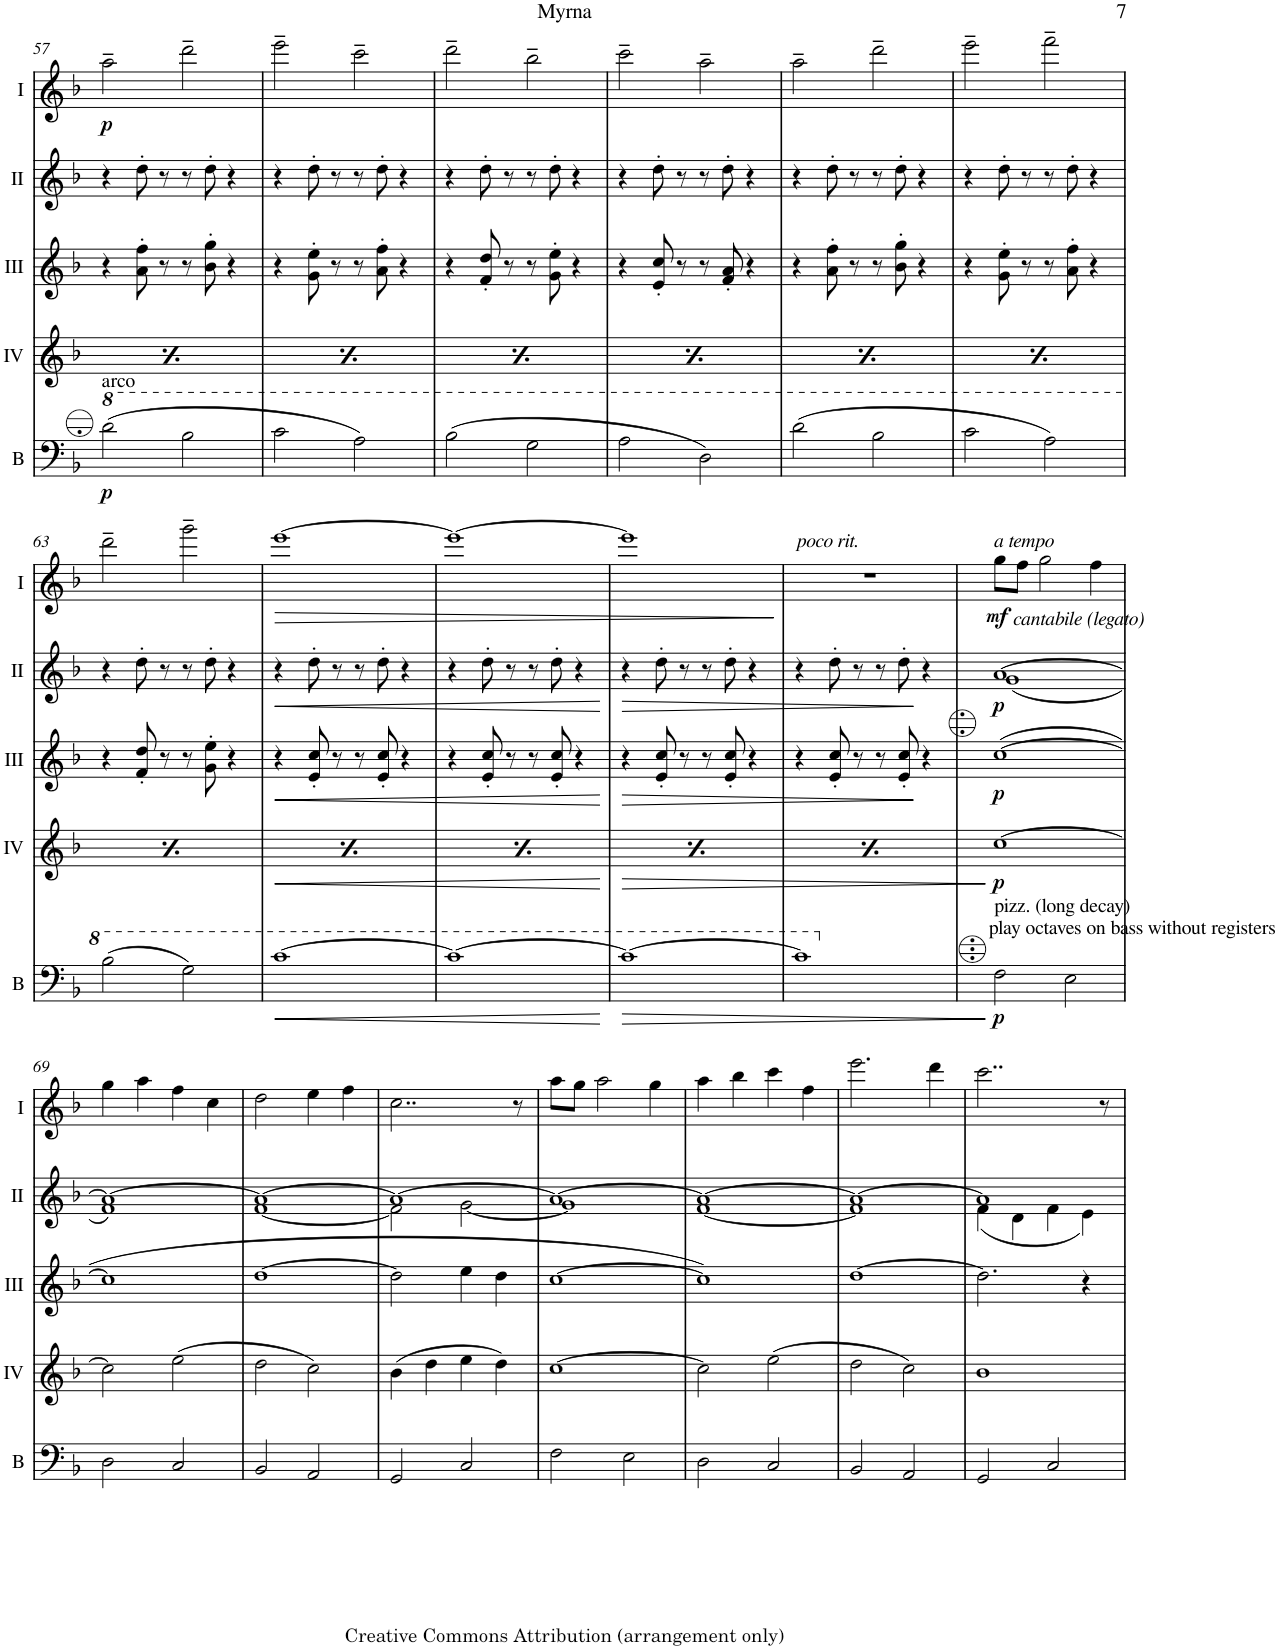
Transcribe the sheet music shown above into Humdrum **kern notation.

**kern	**dynam	**kern	**dynam	**kern	**dynam	**kern	**dynam	**kern	**dynam
*part5	*part5	*part4	*part4	*part3	*part3	*part2	*part2	*part1	*part1
*staff5	*staff5	*staff4	*staff4	*staff3	*staff3	*staff2	*staff2	*staff1	*staff1
*I"Bass	*	*I"Acc. 4	*	*I"Acc. 3	*	*I"Acc. 2	*	*I"Acc. 1	*
*I'B	*	*	*	*	*	*	*	*	*
!!LO:PB:g=z
*clefF4	*	*clefG2	*	*clefG2	*	*clefG2	*	*clefG2	*
*Trd7c12	*	*Trd7c12	*	*	*	*	*	*	*
*k[b-]	*	*k[b-]	*	*k[b-]	*	*k[b-]	*	*k[b-]	*
*M4/4	*	*M4/4	*	*M4/4	*	*M4/4	*	*M4/4	*
*8va	*	*	*	*	*	*	*	*	*
=57	=57	=57	=57	=57	=57	=57	=57	=57	=57
!LO:TX:a:t=arco	!	!	!	!	!	!	!	!	!
!	!LO:DY:b	!	!	!	!	!	!	!	!LO:DY:b
(2dd\	p	8dd'\L	.	4r	.	4r	.	2aa~\	p
.	.	8dd'\	.	.	.	.	.	.	.
.	.	8dd'\	.	8a\' 8ff\'	.	8dd'\	.	.	.
.	.	8dd'\J	.	8r	.	8r	.	.	.
2b-\	.	8dd'\L	.	8r	.	8r	.	2ddd~\	.
.	.	8dd'\	.	8b-\' 8gg\'	.	8dd'\	.	.	.
.	.	8dd'\	.	4r	.	4r	.	.	.
.	.	8dd'\J	.	.	.	.	.	.	.
=58	=58	=58	=58	=58	=58	=58	=58	=58	=58
2cc\	.	8dd'\L	.	4r	.	4r	.	2eee~\	.
.	.	8dd'\	.	.	.	.	.	.	.
.	.	8dd'\	.	8g\' 8ee\'	.	8dd'\	.	.	.
.	.	8dd'\J	.	8r	.	8r	.	.	.
2a\)	.	8dd'\L	.	8r	.	8r	.	2ccc~\	.
.	.	8dd'\	.	8a\' 8ff\'	.	8dd'\	.	.	.
.	.	8dd'\	.	4r	.	4r	.	.	.
.	.	8dd'\J	.	.	.	.	.	.	.
=59	=59	=59	=59	=59	=59	=59	=59	=59	=59
(2b-\	.	8dd'\L	.	4r	.	4r	.	2ddd~\	.
.	.	8dd'\	.	.	.	.	.	.	.
.	.	8dd'\	.	8f/' 8dd/'	.	8dd'\	.	.	.
.	.	8dd'\J	.	8r	.	8r	.	.	.
2g\	.	8dd'\L	.	8r	.	8r	.	2bb-~\	.
.	.	8dd'\	.	8g\' 8ee\'	.	8dd'\	.	.	.
.	.	8dd'\	.	4r	.	4r	.	.	.
.	.	8dd'\J	.	.	.	.	.	.	.
=60	=60	=60	=60	=60	=60	=60	=60	=60	=60
2a\	.	8dd'\L	.	4r	.	4r	.	2ccc~\	.
.	.	8dd'\	.	.	.	.	.	.	.
.	.	8dd'\	.	8e/' 8cc/'	.	8dd'\	.	.	.
.	.	8dd'\J	.	8r	.	8r	.	.	.
2d\)	.	8dd'\L	.	8r	.	8r	.	2aa~\	.
.	.	8dd'\	.	8f/' 8a/'	.	8dd'\	.	.	.
.	.	8dd'\	.	4r	.	4r	.	.	.
.	.	8dd'\J	.	.	.	.	.	.	.
=61	=61	=61	=61	=61	=61	=61	=61	=61	=61
(2dd\	.	8dd'\L	.	4r	.	4r	.	2aa~\	.
.	.	8dd'\	.	.	.	.	.	.	.
.	.	8dd'\	.	8a\' 8ff\'	.	8dd'\	.	.	.
.	.	8dd'\J	.	8r	.	8r	.	.	.
2b-\	.	8dd'\L	.	8r	.	8r	.	2ddd~\	.
.	.	8dd'\	.	8b-\' 8gg\'	.	8dd'\	.	.	.
.	.	8dd'\	.	4r	.	4r	.	.	.
.	.	8dd'\J	.	.	.	.	.	.	.
=62	=62	=62	=62	=62	=62	=62	=62	=62	=62
2cc\	.	8dd'\L	.	4r	.	4r	.	2eee~\	.
.	.	8dd'\	.	.	.	.	.	.	.
.	.	8dd'\	.	8g\' 8ee\'	.	8dd'\	.	.	.
.	.	8dd'\J	.	8r	.	8r	.	.	.
2a\)	.	8dd'\L	.	8r	.	8r	.	2fff~\	.
.	.	8dd'\	.	8a\' 8ff\'	.	8dd'\	.	.	.
.	.	8dd'\	.	4r	.	4r	.	.	.
.	.	8dd'\J	.	.	.	.	.	.	.
!!LO:LB:g=z
=63	=63	=63	=63	=63	=63	=63	=63	=63	=63
(2b-\	.	8dd'\L	.	4r	.	4r	.	2ddd~\	.
.	.	8dd'\	.	.	.	.	.	.	.
.	.	8dd'\	.	8f/' 8dd/'	.	8dd'\	.	.	.
.	.	8dd'\J	.	8r	.	8r	.	.	.
2g\)	.	8dd'\L	.	8r	.	8r	.	2ggg~\	.
.	.	8dd'\	.	8g\' 8ee\'	.	8dd'\	.	.	.
.	.	8dd'\	.	4r	.	4r	.	.	.
.	.	8dd'\J	.	.	.	.	.	.	.
=64	=64	=64	=64	=64	=64	=64	=64	=64	=64
!	!LO:HP:b	!	!	!	!LO:HP:b	!	!LO:HP:b	!	!LO:HP:b
[1cc	<	8dd'\L	.	4r	<	4r	<	[1eee	>
.	.	8dd'\	.	.	.	.	.	.	.
.	.	8dd'\	.	8e/' 8cc/'	.	8dd'\	.	.	.
.	.	8dd'\J	.	8r	.	8r	.	.	.
.	.	8dd'\L	.	8r	.	8r	.	.	.
.	.	8dd'\	.	8e/' 8cc/'	.	8dd'\	.	.	.
.	.	8dd'\	.	4r	.	4r	.	.	.
.	.	8dd'\J	.	.	.	.	.	.	.
=65	=65	=65	=65	=65	=65	=65	=65	=65	=65
1cc_	.	8dd'\L	.	4r	.	4r	.	1eee_	.
.	.	8dd'\	.	.	.	.	.	.	.
.	.	8dd'\	.	8e/' 8cc/'	.	8dd'\	.	.	.
.	.	8dd'\J	.	8r	.	8r	.	.	.
.	.	8dd'\L	.	8r	.	8r	.	.	.
.	.	8dd'\	.	8e/' 8cc/'	.	8dd'\	.	.	.
.	.	8dd'\	.	4r	.	4r	.	.	.
.	.	8dd'\J	.	.	.	.	.	.	.
.	[	.	.	.	[	.	[	.	.
=66	=66	=66	=66	=66	=66	=66	=66	=66	=66
!	!LO:HP:b	!	!	!	!LO:HP:b	!	!LO:HP:b	!	!
1cc_	>	8dd'\L	.	4r	>	4r	>	1eee]	.
.	.	8dd'\	.	.	.	.	.	.	.
.	.	8dd'\	.	8e/' 8cc/'	.	8dd'\	.	.	.
.	.	8dd'\J	.	8r	.	8r	.	.	.
.	.	8dd'\L	.	8r	.	8r	.	.	.
.	.	8dd'\	.	8e/' 8cc/'	.	8dd'\	.	.	.
.	.	8dd'\	.	4r	.	4r	.	.	.
.	.	8dd'\J	.	.	.	.	.	.	.
.	.	.	.	.	.	.	.	.	]
=67	=67	=67	=67	=67	=67	=67	=67	=67	=67
!	!	!	!	!	!	!	!	!LO:TX:a:i:t=poco rit.	!
1cc]	.	8dd'\L	.	4r	.	4r	.	1r	.
.	.	8dd'\	.	.	.	.	.	.	.
.	.	8dd'\	.	8e/' 8cc/'	.	8dd'\	.	.	.
.	.	8dd'\J	.	8r	.	8r	.	.	.
.	.	8dd'\L	.	8r	.	8r	.	.	.
.	.	8dd'\	.	8e/' 8cc/'	.	8dd'\	.	.	.
.	.	8dd'\	.	4r	]	4r	]	.	.
.	.	8dd'\J	.	.	.	.	.	.	.
.	]	.	.	.	.	.	.	.	.
=68	=68	=68	=68	=68	=68	=68	=68	=68	=68
*X8va	*	*	*	*	*	*	*	*	*
*	*	*	*	*	*	*^	*	*	*
!	!	!	!	!	!	!	!	!	!LO:TX:a:i:t=a tempo	!
!	!	!	!	!	!	!	!	!	!LO:TX:b:i:t=cantabile (legato)	!
!LO:TX:a:t=play octaves on bass without registers	!	!	!	!	!	!	!	!	!	!
!LO:TX:a:t=pizz. (long decay)	!	!	!	!	!	!	!	!	!	!
!	!LO:DY:b	!	!LO:DY:b	!	!LO:DY:b	!	!	!LO:DY:b	!	!LO:DY:b
2F\	p	[1cc	p	([1c	p	[1a	(1g	p	8gg\L	mf
.	.	.	.	.	.	.	.	.	8ff\J	.
.	.	.	.	.	.	.	.	.	2gg\	.
2E\	.	.	.	.	.	.	.	.	.	.
.	.	.	.	.	.	.	.	.	4ff\	.
!!LO:LB:g=z
=69	=69	=69	=69	=69	=69	=69	=69	=69	=69	=69
2D\	.	2cc\]	.	1c]	.	1a_	1f)	.	4gg\	.
.	.	.	.	.	.	.	.	.	4aa\	.
2C/	.	(2ee\	.	.	.	.	.	.	4ff\	.
.	.	.	.	.	.	.	.	.	4cc\	.
=70	=70	=70	=70	=70	=70	=70	=70	=70	=70	=70
2BB-/	.	2dd\	.	[1d	.	1a_	[1f	.	2dd\	.
2AA/	.	2cc\)	.	.	.	.	.	.	4ee\	.
.	.	.	.	.	.	.	.	.	4ff\	.
=71	=71	=71	=71	=71	=71	=71	=71	=71	=71	=71
2GG/	.	(4b-\	.	2d\]	.	1a_	2f\]	.	2..cc\	.
.	.	4dd\	.	.	.	.	.	.	.	.
2C/	.	4ee\	.	4e\	.	.	[2g\	.	.	.
.	.	4dd\)	.	4d\	.	.	.	.	.	.
.	.	.	.	.	.	.	.	.	8r	.
=72	=72	=72	=72	=72	=72	=72	=72	=72	=72	=72
2F\	.	[1cc	.	[1c	.	1a_	1g]	.	8aa\L	.
.	.	.	.	.	.	.	.	.	8gg\J	.
.	.	.	.	.	.	.	.	.	2aa\	.
2E\	.	.	.	.	.	.	.	.	.	.
.	.	.	.	.	.	.	.	.	4gg\	.
=73	=73	=73	=73	=73	=73	=73	=73	=73	=73	=73
2D\	.	2cc\]	.	1c])	.	1a_	[1f	.	4aa\	.
.	.	.	.	.	.	.	.	.	4bb-\	.
2C/	.	(2ee\	.	.	.	.	.	.	4ccc\	.
.	.	.	.	.	.	.	.	.	4ff\	.
=74	=74	=74	=74	=74	=74	=74	=74	=74	=74	=74
2BB-/	.	2dd\	.	[1d	.	1a_	1f]	.	2.eee\	.
2AA/	.	2cc\)	.	.	.	.	.	.	.	.
.	.	.	.	.	.	.	.	.	4ddd\	.
=75	=75	=75	=75	=75	=75	=75	=75	=75	=75	=75
2GG/	.	1b-	.	2.d\]	.	1a]	(4f\	.	2..ccc\	.
.	.	.	.	.	.	.	4d\	.	.	.
2C/	.	.	.	.	.	.	4f\	.	.	.
.	.	.	.	4r	.	.	4e\)	.	.	.
.	.	.	.	.	.	.	.	.	8r	.
*	*	*	*	*	*	*v	*v	*	*	*
=	=	=	=	=	=	=	=	=	=
*-	*-	*-	*-	*-	*-	*-	*-	*-	*-
